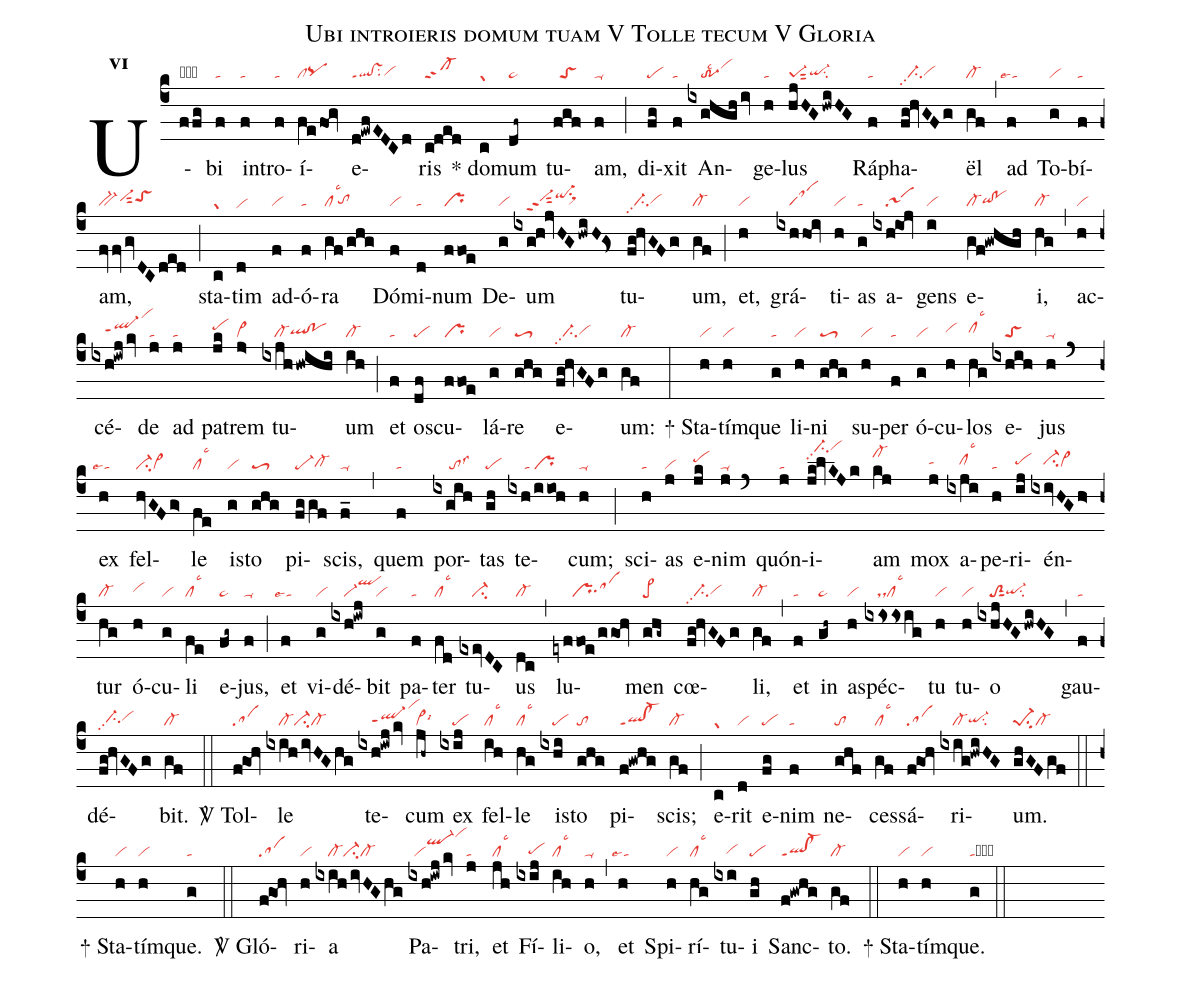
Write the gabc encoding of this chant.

name:Ubi introieris domum tuam V Tolle tecum V Gloria;
office-part:re;
mode:6;
nabc-lines:1;
%%
initial-style: 1;
name: Ubi introieris domum tuam;
mode: 6;
office-part: Responsorium;
annotation:Resp.;
annotation: vi;
nabc-lines: 1;
%%
(c4) U(ffg|obscG)bi(f|ta) in(f|ta)tro(f|ta)í(fefog|clpqhg)e(d!ewfEDCd|ql!vssu2ppt1vihg)ris(c!ded|cl-ppt2) <sp>*</sp> do(c|gr)mum(df~|pe~) tu(fgf|//toS)am,(f|ta-) (;) di(fg|pe)xit(f|ta) An(ixghgh/iv|////tr-3lsc2vihj)ge(h|ta)lus(hjHG/hwiHG|pe-1sut2qi-hgsu2) Rá(f|ta)pha(fg!hvGFg|//ci-pp2vihg)ël(gf|cl-) (,) ad(f|``talse1) To(g|vi)bí(f|ta)am,(fvfvgvDCded|bv-vi-hhsut2toShh) (;) sta(c|gr)tim(d|vihe) ad(f|vi)ó(f|ta)ra(gf/ghg|cllsc3`tohg) Dó(f|vi)mi(d|ta)num(ffoe|pr) De(g|vi)um(ixg@h@jvHG/hwiH!Gs>|////vi-hhppt2sut2qi-hisu1sux1) tu(fg!hvGFg|//ci-pp2vihg)um,(gf|cl-) (;) et,(h|vi) grá(ixhhoi|////saM)ti(h|vi)as(g|ta) a(ixh!ioj|////sa1)gens(i|vi) e(gf!gwhgh|cl-qihg!pohg)i,(hg|cl-) (,) ac(h|vi)cé(ixh!iwj/kv|////ql-hhppt1vihn)de(j|ta) ad(j|ta) pa(jk|pehi)trem(j>|vi>) tu(ixjh/hwihi|////cl-qlhg!pohg)um(ih|cl-) (;) et(f|ta) o(df|pe)scu(ffoe|pr)lá(g|vi)re(ghg|toS3) e(fg!hvGFg|//ci-pp2vihg)um:(gf|cl-) (:)
<sp>+</sp> Sta(h|vi)tím(h|vi)que(g|ta) li(h|vi)ni(ghg|toS3) su(h|vi)per(f|ta) ó(g|vi)cu(h|vihh)los(hg|clhhlsc3) e(ixhih|////toS)jus(h`|ta-) ex(h|``talse1) fel(hvGFg>|ci-vi>)le(fe|cllsc3) is(g|vi)to(ghg|toS3) pi(fggf|pe-cl-hg)scis,(f_|ta-) (,) quem(f|ta) por(ixgih|/////tolss3)tas(gh|pe) te(ixh/iioh|/////ta/pr)cum;(h|ta-) (;) sci(h|ta)as(j|vi) e(jk|pehi)nim(j`|ta-) quón(j|ta)i(jk!lvKJk|//ci-hmpp2vihn)am(kj|cl-hk) mox(j|tahh) a(ixji|////clhhlsc3)pe(h|ta)ri(ij|pehh)én(ixivHGh>|////ci-hhvi>hg)tur(hg|cl-) ó(h|vihh)cu(g|vi)li(fe|cllsc3) e(fg~|pe~)jus,(f|ta-) (;) et(f|``talse1) vi(g|vi)dé(ixh!iwj|////vi-qlhk)bit(g|vi) pa(f|ta)ter(fd|cllsc3) tu(exevDC|////ci-)us(dc|cl-) (,) lu(eyffoeggoh|//////prsahh)men(ghg~|pe>) cœ(fg!hvGFg|//ci-pp2vihg)li,(gf|cl-) (,) et(f|ta) in(gh~|pe~) a(h|vi)spéc(ixissig|////dscllsc3)tu(h|vi) tu(h|vi)o(ixhjHG/hwiHG|////toS2sut1qi-hgsu2) (,) gau(f|ta)dé(fg!hvGFg|//ci-hgpp2vihh)bit.(gf|cl-) (::)

<sp>V/</sp> Tol(f!goh|sa)le(ixih/ivHGhg|////cl-ci-cl-) te(ixh!iwj/kv|////ql-hgppt1vihm)cum(jh~|vi>lsi6) ex(ixij|////pe) fel(ih|cllsc3)le(hg|cllsc3) is(ixhi|////pe)to(ghg|to) pi(f!gwhg|ql!cl-ppt1)scis;(gf|cl-) (;) e(c|gr)rit(d|vi) e(fg|pe)nim(f|ta) ne(ghf|to)ces(gf|cllsc3)sá(f!goh|sa)ri(ixig!hwiHG|////cl-qi-hgsu2)um.(ghGFgf|pe-1su2cl-) (::)
<sp>+</sp> Sta(h|vi)tím(h|vi)que.(g|ta) (::)

<sp>V/</sp> Gló(f!goh|sa)ri(h|vi)a(ixih/ivHGhg|////cl-ci-cl-) Pa(ixh!iwj/kv|//viql-hkvihn)tri,(j|ta) et(jh|cllsc3) Fí(ixij|////pehg)li(ih|cllsc3)o,(h|ta-) (,)  et(h|``talse1) Spi(h|vi)rí(hg|cllsc3)tu(ixi|////vihg)i(gh|pe) Sanc(f!gwhg|ql!cl-ppt1)to.(gf|cl-) (::)
<sp>+</sp> Sta(h|vi)tím(h|vi)que.(g|tacb) (::)
